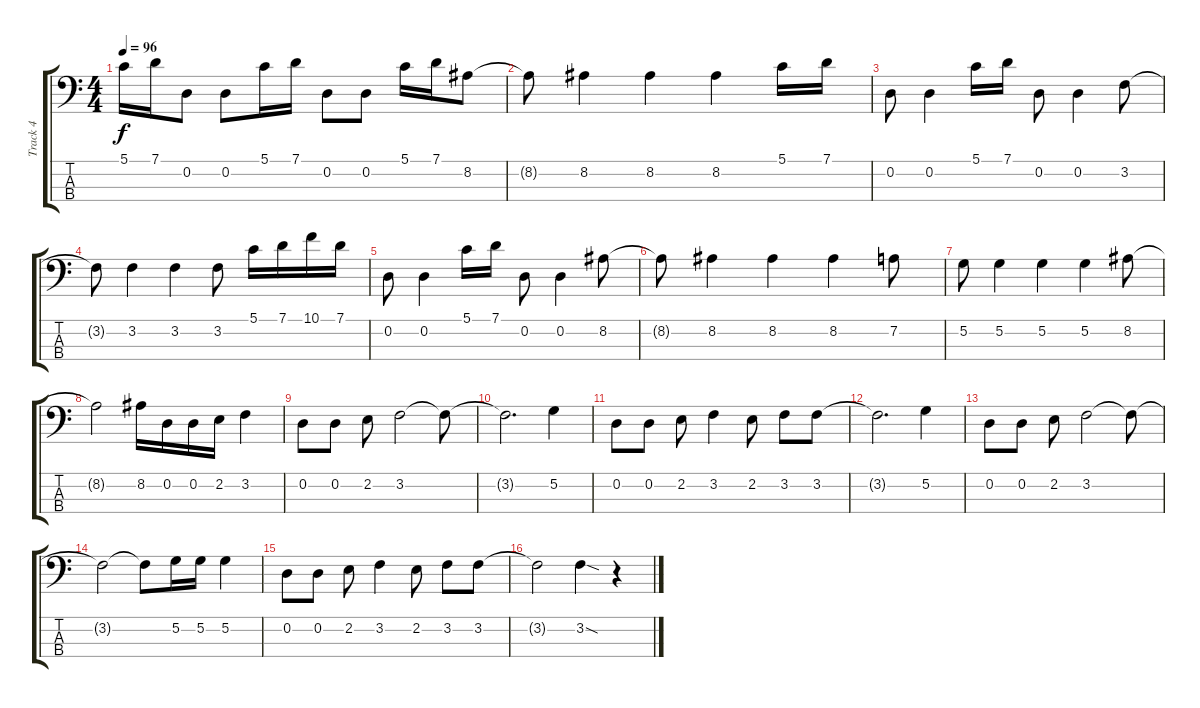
\track ("Track 4" "Track 4") {instrument electricbassfinger}
\staff {score tabs}
\tuning (G2 D2 A1 E1) {hide}
\ts (4 4)
\tempo 96
\clef f4
\ks c
5.1.16{dy f} 7.1.16 0.2.8 0.2.8 5.1.16 7.1.16 0.2.8 0.2.8 5.1.16 7.1.16 8.2.8 |
8.2{t}.8 8.2.4 8.2.4 8.2.4 5.1.16 7.1.16 |
0.2.8 0.2.4 5.1.16 7.1.16 0.2.8 0.2.4 3.2.8 |
3.2{t}.8 3.2.4 3.2.4 3.2.8 5.1.16 7.1.16 10.1.16 7.1.16 |
0.2.8 0.2.4 5.1.16 7.1.16 0.2.8 0.2.4 8.2.8 |
8.2{t}.8 8.2.4 8.2.4 8.2.4 7.2.8 |
5.2.8 5.2.4 5.2.4 5.2.4 8.2.8 |
8.2{t}.2 8.2.16 0.2.16 0.2.16 2.2.16 3.2.4 |
0.2.8 0.2.8 2.2.8 3.2.2 3.2{t}.8 |
3.2{t}.2{d} 5.2.4 |
0.2.8 0.2.8 2.2.8 3.2.4 2.2.8 3.2.8 3.2.8 |
3.2{t}.2{d} 5.2.4 |
0.2.8 0.2.8 2.2.8 3.2.2 3.2{t}.8 |
3.2{t}.2 3.2{t}.8 5.2.16 5.2.16 5.2.4 |
0.2.8 0.2.8 2.2.8 3.2.4 2.2.8 3.2.8 3.2.8 |
3.2{t}.2 3.2{sod}.4 r.4
